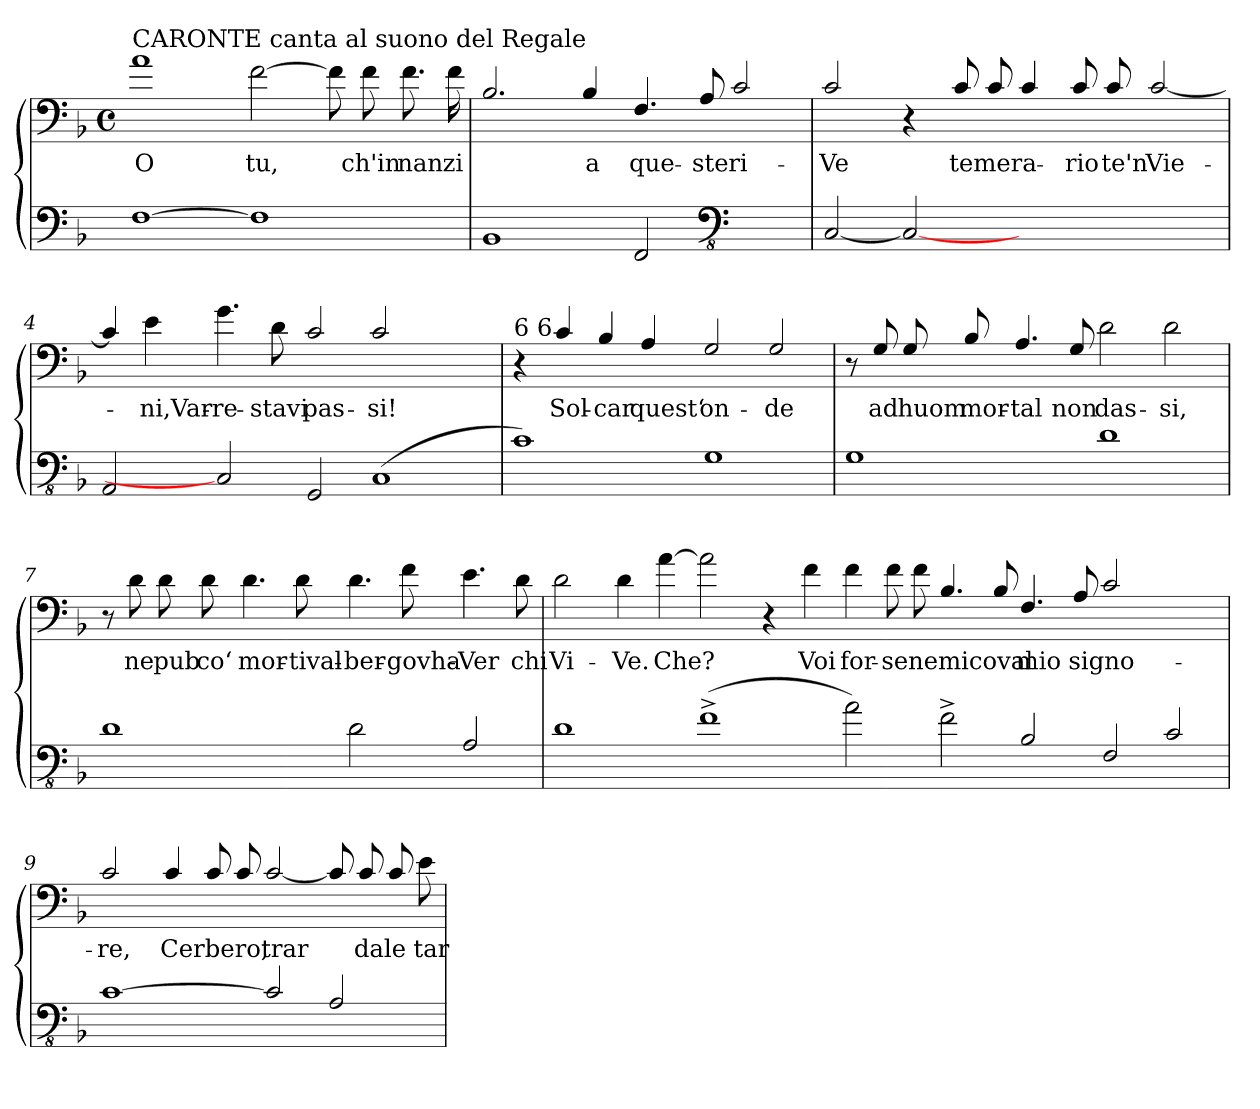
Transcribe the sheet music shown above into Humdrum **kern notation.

**kern	**kern	**text
*part2	*part1	*part1
*staff2	*staff1	*staff1
*clefF4	*clefF4	*
*	*ITrd7c12	*
*k[b-]	*k[b-]	*
*	*M4/4	*
*	*met(c)	*
=1	=1	=1
!	!LO:TX:a:t=CARONTE canta al suono del Regale	!
!	!	!LO:LY:b
[1F	1A	O
!	!	!LO:LY:b
1F]	[2F\	tu,
.	8F\]	.
!	!	!LO:LY:b
.	8F\	ch'in
!	!	!LO:LY:b
.	8.F\	nan
!	!	!LO:LY:b
.	16F\	zi
=2	=2	=2
1BB-	2.BB-/	.
!	!	!LO:LY:b
.	4BB-/	a
!	!	!LO:LY:b
2FF/	4.FF/	que-
!	!	!LO:LY:b
.	8AA/	-ste
*clefFv4	*	*
!	!	!LO:LY:b
2ryy	2C/	ri-
=3	=3	=3
!	!	!LO:LY:b
[2CC/	2C/	-Ve
2CC_	4r	.
!	!	!LO:LY:b
.	8C/	temera-
.	8C/	.
2ryy	4C/	.
!	!	!LO:LY:b
.	8C/	-rio
!	!	!LO:LY:b
.	8C/	te'n
!	!	!LO:LY:b
2ryy	[2C/	Vie-
!!LO:LB:g=z
=4	=4	=4
2AAA/	4C/]	.
!	!	!LO:LY:b
.	4E\	-ni,Var-
!	!	!LO:LY:b
2CC]	4.G\	-re-
!	!	!LO:LY:b
.	8D\	-stavi
!	!	!LO:LY:b
2GGG/	2C/	pas-
!	!	!LO:LY:b
(<1CC	2C/	-si!
.	2ryy	.
!!LO:LB:g=z
=5	=5	=5
!	!LO:TX:a:t=6 6	!
1C)	4r	.
!	!	!LO:LY:b
.	4C/	Sol-
!	!	!LO:LY:b
.	4BB-/	-car
!	!	!LO:LY:b
.	4AA/	quest‘
!	!	!LO:LY:b
1GG	2GG/	on-
!	!	!LO:LY:b
.	2GG/	-de
=6	=6	=6
1GG	8r	.
!	!	!LO:LY:b
.	8GG/	ad
!	!	!LO:LY:b
.	8GG/	huom
!	!	!LO:LY:b
.	8BB-/	mor-
!	!	!LO:LY:b
.	4.AA/	-tal
!	!	!LO:LY:b
.	8GG/	non
!	!	!LO:LY:b
1D	2D\	das-
!	!	!LO:LY:b
.	2D\	-si,
!!LO:LB:g=z
=7	=7	=7
1D	8r	.
!	!	!LO:LY:b
.	8D\	ne
!	!	!LO:LY:b
.	8D\	pub
!	!	!LO:LY:b
.	8D\	co‘
!	!	!LO:LY:b
.	4.D\	mor-
!	!	!LO:LY:b
.	8D\	-tival-
!	!	!LO:LY:b
2D\	4.D\	-ber-
!	!	!LO:LY:b
.	8F\	-govha-
!	!	!LO:LY:b
2AA/	4.E\	-Ver
!	!	!LO:LY:b
.	8D\	chi
!!LO:PB:g=z
=8	=8	=8
!	!	!LO:LY:b
1D	2D\	Vi-
!	!	!LO:LY:b
.	4D\	-Ve.
!	!	!LO:LY:b
.	[4A\	Che?
(>1F^	2A\]	.
.	4r	.
!	!	!LO:LY:b
.	4F\	Voi
!	!	!LO:LY:b
2A\)	4F\	for-
!	!	!LO:LY:b
.	8F\	-se
!	!	!LO:LY:b
.	8F\	nemicoval
2F^\	4.BB-/	.
.	8BB-/	.
!	!	!LO:LY:b
2BB-/	4.FF/	mio
!	!	!LO:LY:b
.	8AA/	signo-
2FF/	2C/	.
2C/	2ryy	.
!!LO:LB:g=z
=9	=9	=9
!	!	!LO:LY:b
[1C	2C/	-re,
!	!	!LO:LY:b
.	4C/	Cerbero,
.	8C/	.
.	8C/	.
!	!	!LO:LY:b
2C/]	[2C/	trar
2AA/	8C/]	.
!	!	!LO:LY:b
.	8C/	dale
.	8C/	.
!	!	!LO:LY:b
.	8E\	tar-
=	=	=
*-	*-	*-
